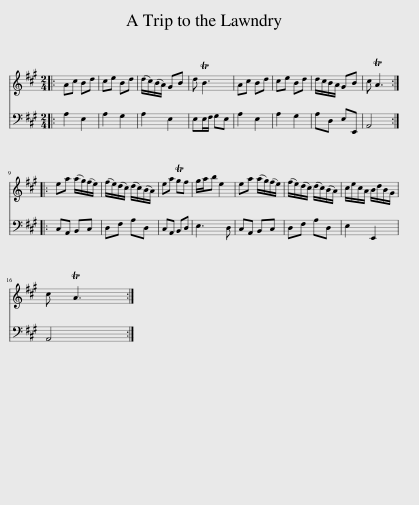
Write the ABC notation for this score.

X:1
%%score 1 2
L:1/8
M:2/4
I:linebreak $
K:A
V:1 treble
V:2 bass
V:1
|: Ac Bd | ce Bd | (d/c/)(B/A/) GB | d TB3 | Ac Bd | %5
 ce Bd | d/c/B/A/ GB | c TA3 ::$ ea (a/g/)(f/e/) | (f/e/)(d/c/) (d/c/)(B/A/) | %10
 ea Tgf | g/a/b e2 | ea (a/g/)(f/e/) | (f/e/)(d/c/) (d/c/)(B/A/) | c/e/c/A/ B/d/B/G/ |$ %15
 c TA3 :| %16
V:2
|: A,2 E,2 | A,2 G,2 | A,2 E,2 | E,E,/F,/ G,E, | A,2 E,2 | %5
 A,2 G,2 | A,D, E,E,, | A,,4 ::$ C,A,, B,,C, | D,F, A,D, | %10
 C,A,, B,,D, | E,3 D, | C,A,, B,,C, | D,F, A,D, | E,2 E,,2 |$ %15
 A,,4 :| %16
